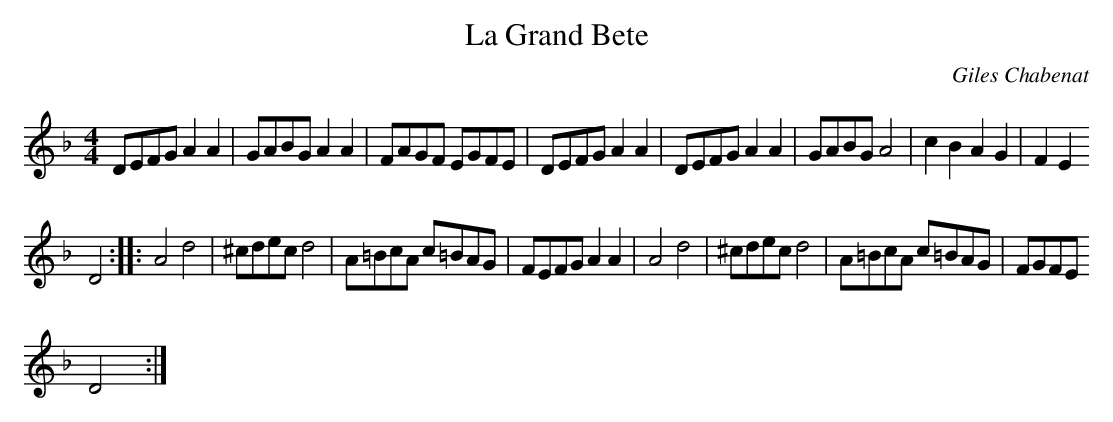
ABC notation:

X:1
T:La Grand Bete
M:4/4
L:1/8
C:Giles Chabenat
K:Dm
DEFG A2A2|GABG A2A2|FAGF EGFE|DEFG A2A2|DEFG A2A2|GABG A4|c2B2A2G2|F2E2
D4:||:A4d4|^cdec d4|A=BcA c=BAG|FEFG A2A2|A4d4|^cdec d4|A=BcA c=BAG|FGFE
 D4:|
